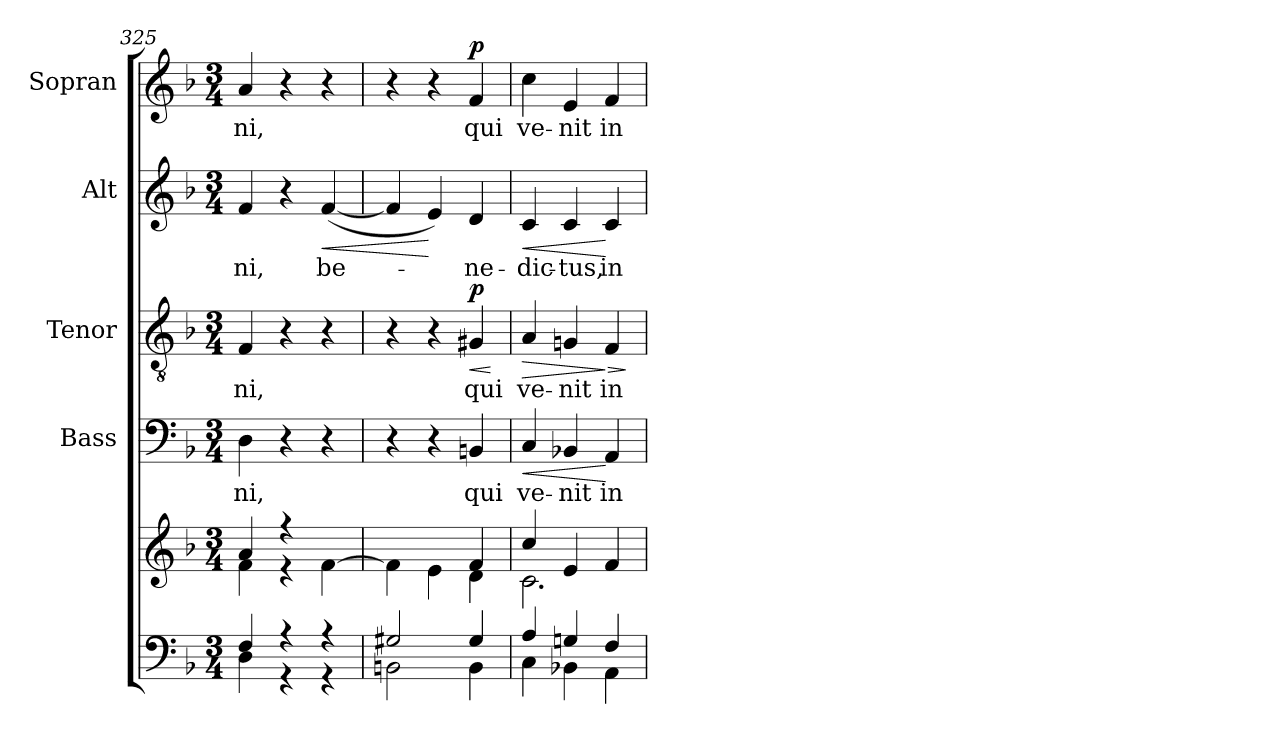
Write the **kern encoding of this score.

**kern	**kern	**kern	**text	**dynam	**kern	**text	**dynam	**kern	**text	**dynam	**kern	**text	**dynam
*part5	*part5	*part4	*part4	*part4	*part3	*part3	*part3	*part2	*part2	*part2	*part1	*part1	*part1
*staff6	*staff5	*staff4	*staff4	*staff4	*staff3	*staff3	*staff3	*staff2	*staff2	*staff2	*staff1	*staff1	*staff1
*	*	*I"Bass	*	*	*I"Tenor	*	*	*I"Alt	*	*	*I"Sopran	*	*
*	*	*I'B.	*	*	*I'T.	*	*	*I'A.	*	*	*I'S.	*	*
*clefF4	*clefG2	*clefF4	*	*	*clefGv2	*	*	*clefG2	*	*	*clefG2	*	*
*k[b-]	*k[b-]	*k[b-]	*	*	*k[b-]	*	*	*k[b-]	*	*	*k[b-]	*	*
*F:	*F:	*F:	*	*	*F:	*	*	*F:	*	*	*F:	*	*
*M3/4	*M3/4	*M3/4	*	*	*M3/4	*	*	*M3/4	*	*	*M3/4	*	*
=325	=325	=325	=325	=325	=325	=325	=325	=325	=325	=325	=325	=325	=325
*^	*^	*	*	*	*	*	*	*	*	*	*	*	*
!	!	!	!	!	!LO:LY:b	!	!	!LO:LY:b	!	!	!LO:LY:b	!	!	!LO:LY:b	!
4F/	4D\	4a/	4f\	4D\	-ni,	.	4F/	-ni,	.	4f/	-ni,	.	4a/	-ni,	.
4r	4r	4r	4r	4r	.	.	4r	.	.	4r	.	.	4r	.	.
!	!	!	!	!	!	!	!	!	!	!	!LO:LY:b	!LO:HP:b	!	!	!
4r	4r	4ryy	[<4f\	4r	.	.	4r	.	.	(<[4f/	be-	<	4r	.	.
=326	=326	=326	=326	=326	=326	=326	=326	=326	=326	=326	=326	=326	=326	=326	=326
2G#X/	2BBn\	2ryy	4f\]	4r	.	.	4r	.	.	4f/]	.	.	4r	.	.
.	.	.	4e\	4r	.	.	4r	.	.	4e/)	.	[	4r	.	.
!	!	!	!	!	!LO:LY:b	!	!	!LO:LY:b	!LO:HP:b	!	!LO:LY:b	!	!	!LO:LY:b	!
!	!	!	!	!	!	!	!	!	!LO:DY:n=1:a	!	!	!	!	!	!LO:DY:a
4G#/	4BB\	4f/	4d\	4BBn/	qui	.	4G#X/	qui	< p	4d/	-ne-	.	4f/	qui	p
*v	*v	*	*	*	*	*	*	*	*	*	*	*	*	*	*
*	*v	*v	*	*	*	*	*	*	*	*	*	*	*	*
.	.	.	.	.	.	.	[	.	.	.	.	.	.
=327	=327	=327	=327	=327	=327	=327	=327	=327	=327	=327	=327	=327	=327
*^	*^	*	*	*	*	*	*	*	*	*	*	*	*
!	!	!	!	!	!LO:LY:b	!LO:HP:b	!	!LO:LY:b	!LO:HP:b	!	!LO:LY:b	!LO:HP:b	!	!LO:LY:b	!
4A/	4C\	4cc/	2.c\	4C/	ve-	<	4A/	ve-	>	4c/	-dic-	<	4cc\	ve-	.
!	!	!	!	!	!LO:LY:b	!	!	!LO:LY:b	!	!	!LO:LY:b	!	!	!LO:LY:b	!
4Gn/	4BB-X\	4e/	.	4BB-X/	-nit	.	4Gn/	-nit	.	4c/	-tus,	.	4e/	-nit	.
!	!	!	!	!	!LO:LY:b	!	!	!LO:LY:b	!LO:HP:n=1:b	!	!LO:LY:b	!	!	!LO:LY:b	!
4F/	4AA\	4f/	.	4AA/	in	[	4F/	in	] >	4c/	in	[	4f/	in	.
*v	*v	*	*	*	*	*	*	*	*	*	*	*	*	*	*
*	*v	*v	*	*	*	*	*	*	*	*	*	*	*	*
.	.	.	.	.	.	.	]	.	.	.	.	.	.
=	=	=	=	=	=	=	=	=	=	=	=	=	=
*-	*-	*-	*-	*-	*-	*-	*-	*-	*-	*-	*-	*-	*-
